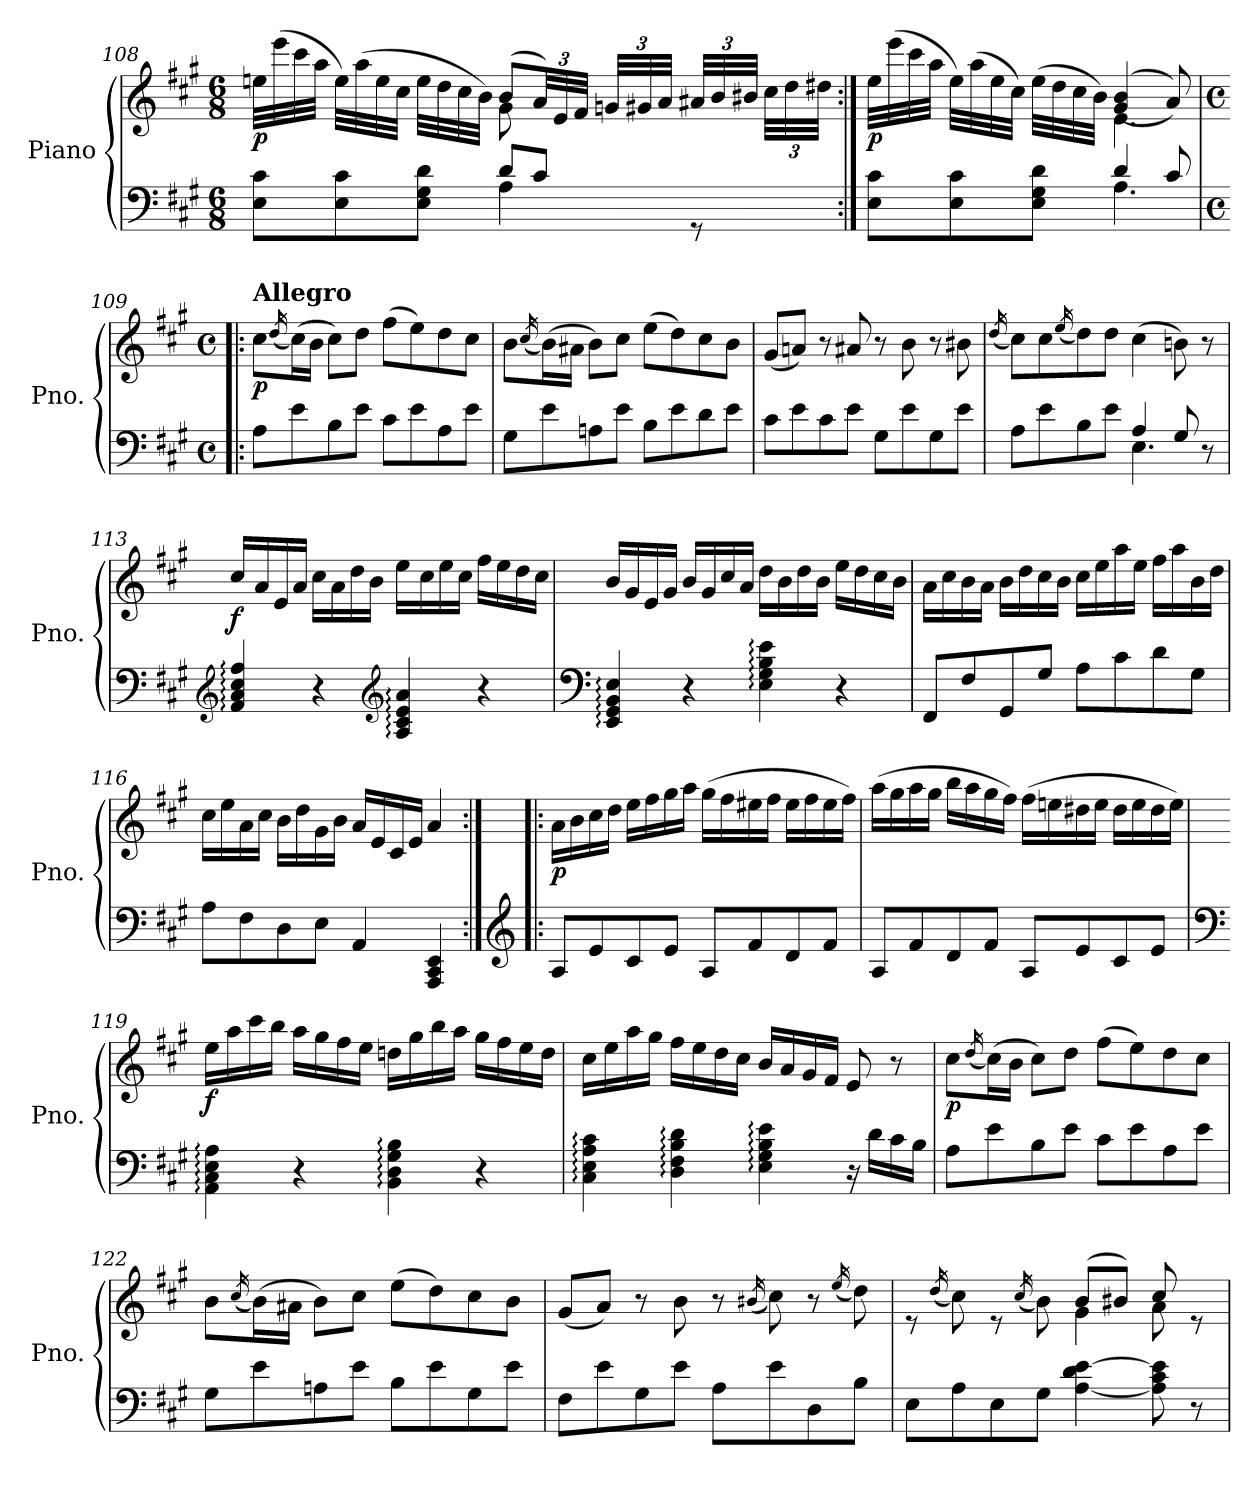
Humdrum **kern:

**kern	**kern	**dynam
*part1	*part1	*part1
*staff2	*staff1	*staff1/2
*I"Piano	*	*
*I'Pno.	*	*
!!LO:LB:g=z
*clefF4	*clefG2	*
*k[f#c#g#]	*k[f#c#g#]	*
*M6/8	*M6/8	*
=108	=108	=108
*^	*^	*
!	!	!	!	!LO:DY:b
8E\ 8c#\L	4.ryy	32een\LLL	4.ryy	p
.	.	(>32eee\	.	.
.	.	32ccc#\	.	.
.	.	32aa\JJJ	.	.
8E\ 8c#\	.	32ee\LLL)	.	.
.	.	(>32aa\	.	.
.	.	32ee\	.	.
.	.	32cc#\JJJ	.	.
8E\ 8G#\ 8d\J	.	32ee\LLL	.	.
.	.	32dd\	.	.
.	.	32cc#\	.	.
.	.	32b\JJJ)	.	.
8d/L	4A\	(>8b/L	8g#\	.
*	*	*Xbrackettup	*	*
8c#/J	.	48a/LL)	4ryy	.
.	.	48e/	.	.
.	.	48f#/JJJ	.	.
.	.	48gn/LLL	.	.
.	.	48g#X/	.	.
.	.	48a/JJJ	.	.
8rGG	8ryy	48a#X/LLL	.	.
.	.	48b/	.	.
.	.	48b#X/JJJ	.	.
.	.	48cc#\LLL	.	.
.	.	48dd\	.	.
.	.	48dd#X\JJJ	.	.
!!LO:LB:g=z	!!
=108X2:|!	=108X2:|!	=108X2:|!	=108X2:|!	=108X2:|!
!	!	!	!	!LO:DY:b
8E\ 8c#\L	4.ryy	32ee\LLL	4.ryy	p
.	.	(>32eee\	.	.
.	.	32ccc#\	.	.
.	.	32aa\JJJ	.	.
8E\ 8c#\	.	32ee\LLL)	.	.
.	.	(>32aa\	.	.
.	.	32ee\	.	.
.	.	32cc#\JJJ)	.	.
8E\ 8G#\ 8d\J	.	(>32ee\LLL	.	.
.	.	32dd\	.	.
.	.	32cc#\	.	.
.	.	32b\JJJ)	.	.
4d/	4.A\	(<(>4g#/ 4b/	4.e\	.
8c#/	.	8a/))	.	.
*v	*v	*	*	*
*	*v	*v	*
!!LO:LB:g=z
=109!|:	=109!|:	=109!|:
!!LO:REH:place=s1:a:B:fs=14:t=Var. VI.
*M4/4	*M4/4	*
*met(c)	*met(c)	*
*	*MM116	*
!	!LO:TX:a:B:t=Allegro	!
!	!	!LO:DY:b
8A\L	8cc#\L	p
.	(<16qdd/	.
8e\	(>16cc#\L)	.
.	16b\JJ	.
8B\	8cc#\L)	.
8e\J	8dd\J	.
8c#\L	(>8ff#\L	.
8e\	8ee\)	.
8A\	8dd\	.
8e\J	8cc#\J	.
=110	=110	=110
8G#\L	8b\L	.
.	(<16qcc#/	.
8e\	(>16b\L)	.
.	16a#X\JJ	.
8An\	8b\L)	.
8e\J	8cc#\J	.
8B\L	(>8ee\L	.
8e\	8dd\)	.
8d\	8cc#\	.
8e\J	8b\J	.
=111	=111	=111
8c#\L	(<8g#/L	.
8e\	8an/J)	.
8c#\	8r	.
8e\J	8a#X/	.
8G#\L	8r	.
8e\	8b\	.
8G#\	8r	.
8e\J	8b#X\	.
!!LO:PB:g=z
=112	=112	=112
.	(<16qdd/	.
*^	*	*
8A\L	2ryy	8cc#\L)	.
8e\	.	8cc#\	.
.	.	(<16qee/	.
8B\	.	8dd\)	.
8e\J	.	8dd\J	.
4A/	4.E\	(>4cc#\	.
8G#/	.	8bn\)	.
8r	8ryy	8r	.
=113	=113	=113	=113
!	!	!	!LO:DY:b
*v	*v	*	*
4AA/: 4C#/: 4E/: 4A/:	16cc#/LL	f
.	16a/	.
.	16e/	.
.	16a/JJ	.
4r	16cc#\LL	.
.	16a\	.
.	16dd\	.
.	16b\JJ	.
*clefG2	*	*
4A/: 4c#/: 4e/: 4a/:	16ee\LL	.
.	16cc#\	.
.	16ee\	.
.	16cc#\JJ	.
4r	16ff#\LL	.
.	16ee\	.
.	16dd\	.
.	16cc#\JJ	.
=114	=114	=114
*clefF4	*	*
4EE/: 4GG#/: 4BB/: 4E/:	16b/LL	.
.	16g#/	.
.	16e/	.
.	16g#/JJ	.
4r	16b/LL	.
.	16g#/	.
.	16cc#/	.
.	16a/JJ	.
4E\: 4G#\: 4B\: 4e\:	16dd\LL	.
.	16b\	.
.	16dd\	.
.	16b\JJ	.
4r	16ee\LL	.
.	16dd\	.
.	16cc#\	.
.	16b\JJ	.
!!LO:LB:g=z
=115	=115	=115
8FF#/L	16a\LL	.
.	16cc#\	.
8F#/	16b\	.
.	16a\JJ	.
8GG#/	16b\LL	.
.	16dd\	.
8G#/J	16cc#\	.
.	16b\JJ	.
8A\L	16cc#\LL	.
.	16ee\	.
8c#\	16aa\	.
.	16ee\JJ	.
8d\	16ff#\LL	.
.	16aa\	.
8G#\J	16b\	.
.	16dd\JJ	.
=116	=116	=116
8A\L	16cc#\LL	.
.	16ee\	.
8F#\	16a\	.
.	16cc#\JJ	.
8D\	16b\LL	.
.	16dd\	.
8E\J	16g#\	.
.	16b\JJ	.
4AA/	16a/LL	.
.	16e/	.
.	16c#/	.
.	16e/JJ	.
4AAA/ 4CC#/ 4EE/	4a/	.
!!LO:LB:g=z
=117:|!|:	=117:|!|:	=117:|!|:
*clefG2	*	*
!	!	!LO:DY:b
8A/L	16a\LL	p
.	16b\	.
8e/	16cc#\	.
.	16dd\JJ	.
8c#/	16ee\LL	.
.	16ff#\	.
8e/J	16gg#\	.
.	16aa\JJ	.
8A/L	(>16gg#\LL	.
.	16ff#\	.
8f#/	16ee#X\	.
.	16ff#\JJ	.
8d/	16ee#\LL	.
.	16ff#\	.
8f#/J	16ee#\	.
.	16ff#\JJ)	.
=118	=118	=118
8A/L	(>16aa\LL	.
.	16gg#\	.
8f#/	16aa\	.
.	16gg#\JJ	.
8d/	16bb\LL	.
.	16aa\	.
8f#/J	16gg#\	.
.	16ff#\JJ)	.
8A/L	(>16ff#\LL	.
.	16een\	.
8e/	16dd#X\	.
.	16ee\JJ	.
8c#/	16dd#\LL	.
.	16ee\	.
8e/J	16dd#\	.
.	16ee\JJ)	.
!!LO:LB:g=z
=119	=119	=119
*clefF4	*	*
!	!	!LO:DY:b
4AA\: 4C#\: 4E\: 4A\:	16ee\LL	f
.	16aa\	.
.	16ccc#\	.
.	16bb\JJ	.
4r	16aa\LL	.
.	16gg#\	.
.	16ff#\	.
.	16ee\JJ	.
4BB\: 4D\: 4G#\: 4B\:	16ddn\LL	.
.	16gg#\	.
.	16bb\	.
.	16aa\JJ	.
4r	16gg#\LL	.
.	16ff#\	.
.	16ee\	.
.	16dd\JJ	.
=120	=120	=120
4C#\: 4E\: 4A\: 4c#\:	16cc#\LL	.
.	16ee\	.
.	16aa\	.
.	16gg#\JJ	.
4D\: 4F#\: 4B\: 4d\:	16ff#\LL	.
.	16ee\	.
.	16dd\	.
.	16cc#\JJ	.
4E\: 4G#\: 4B\: 4e\:	16b/LL	.
.	16a/	.
.	16g#/	.
.	16f#/JJ	.
16r	8e/	.
16d\LL	.	.
16c#\	8r	.
16B\JJ	.	.
=121	=121	=121
!	!	!LO:DY:b
8A\L	8cc#\L	p
.	(<16qdd/	.
8e\	(>16cc#\L)	.
.	16b\JJ	.
8B\	8cc#\L)	.
8e\J	8dd\J	.
8c#\L	(>8ff#\L	.
8e\	8ee\)	.
8A\	8dd\	.
8e\J	8cc#\J	.
!!LO:PB:g=z
=122	=122	=122
8G#\L	8b\L	.
.	(<16qcc#/	.
8e\	(>16b\L)	.
.	16a#X\JJ	.
8An\	8b\L)	.
8e\J	8cc#\J	.
8B\L	(>8ee\L	.
8e\	8dd\)	.
8G#\	8cc#\	.
8e\J	8b\J	.
=123	=123	=123
8F#\L	(<8g#/L	.
8e\	8a/J)	.
8G#\	8r	.
8e\J	8b\	.
8A\L	8r	.
.	(<16qb#X/	.
8e\	8cc#\)	.
8D\	8r	.
.	(<16qee/	.
8B\J	8dd\)	.
=124	=124	=124
*	*^	*
8E\L	8re	2ryy	.
.	(<16qdd/	.	.
8A\	8cc#\)	.	.
8E\	8re	.	.
.	(<16qcc#/	.	.
8G#\J	8b\)	.	.
[<4A\ 4d\ [>4e\	(>8b/L	4g#\	.
.	8b#X/J)	.	.
8A\] 8c#\ 8e\]	8cc#/	8a\	.
8r	8re	8ryy	.
*	*v	*v	*
=	=	=
*-	*-	*-
